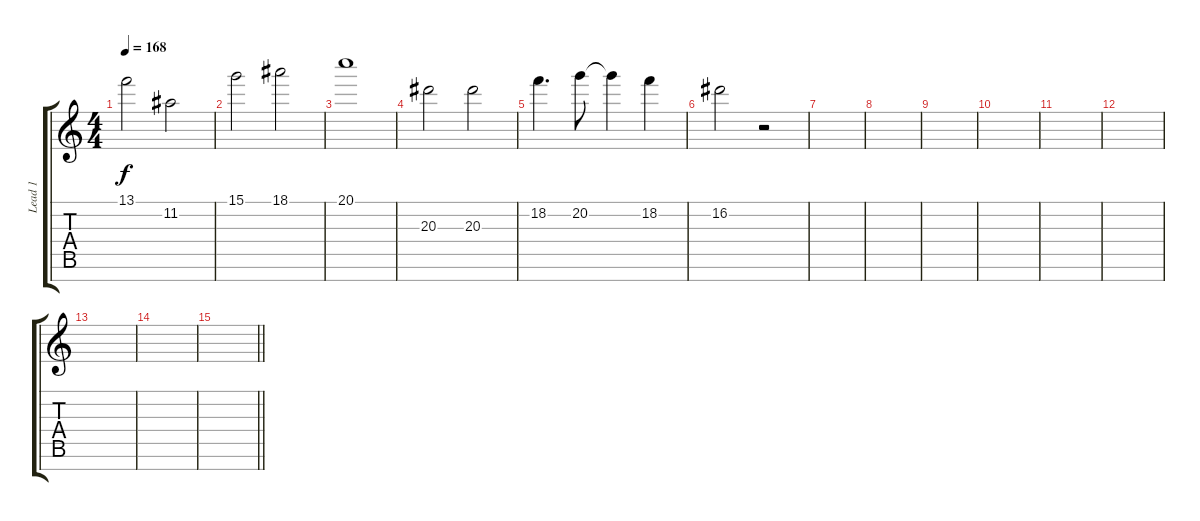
\track ("Lead 1" "Lead 1") {instrument overdrivenguitar}
\staff {score tabs}
\tuning (E4 B3 G3 D3 A2 E2 B1) {hide}
\ts (4 4)
\tempo 168
\clef g2
\ks c
13.1.2{dy f} 11.2.2 |
15.1.2 18.1.2 |
20.1.1 |
20.3.2 20.3.2 |
18.2.4{d} 20.2.8 20.2{t}.4 18.2.4 |
16.2.2 r.2 |
|
|
|
|
|
|
|
|
\barLineRight lightlight
